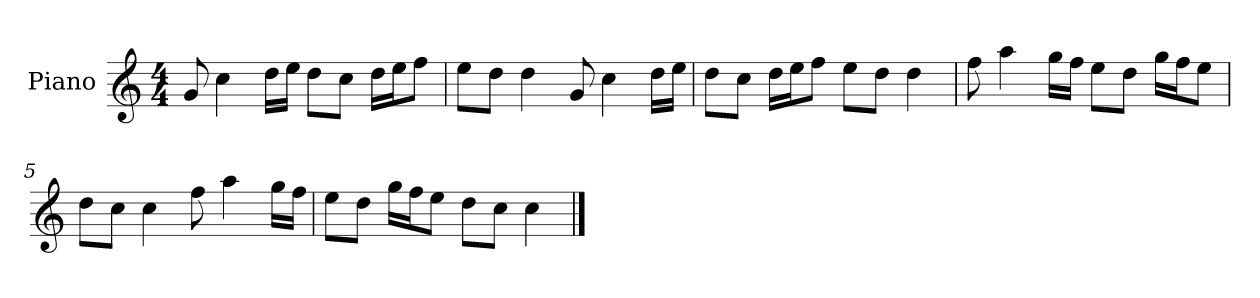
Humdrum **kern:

**kern
*part1
*staff1
*I"Piano
*I'P-no
*clefG2
*k[]
*M4/4
*MM90
=1
8g/
4cc\
16dd\LL
16ee\JJ
8dd\L
8cc\J
16dd\LL
16ee\J
8ff\J
=2
8ee\L
8dd\J
4dd\
8g/
4cc\
16dd\LL
16ee\JJ
=3
8dd\L
8cc\J
16dd\LL
16ee\J
8ff\J
8ee\L
8dd\J
4dd\
=4
8ff\
4aa\
16gg\LL
16ff\JJ
8ee\L
8dd\J
16gg\LL
16ff\J
8ee\J
=5
8dd\L
8cc\J
4cc\
8ff\
4aa\
16gg\LL
16ff\JJ
!!LO:LB:g=z
=6
8ee\L
8dd\J
16gg\LL
16ff\J
8ee\J
8dd\L
8cc\J
4cc\
==
*-
